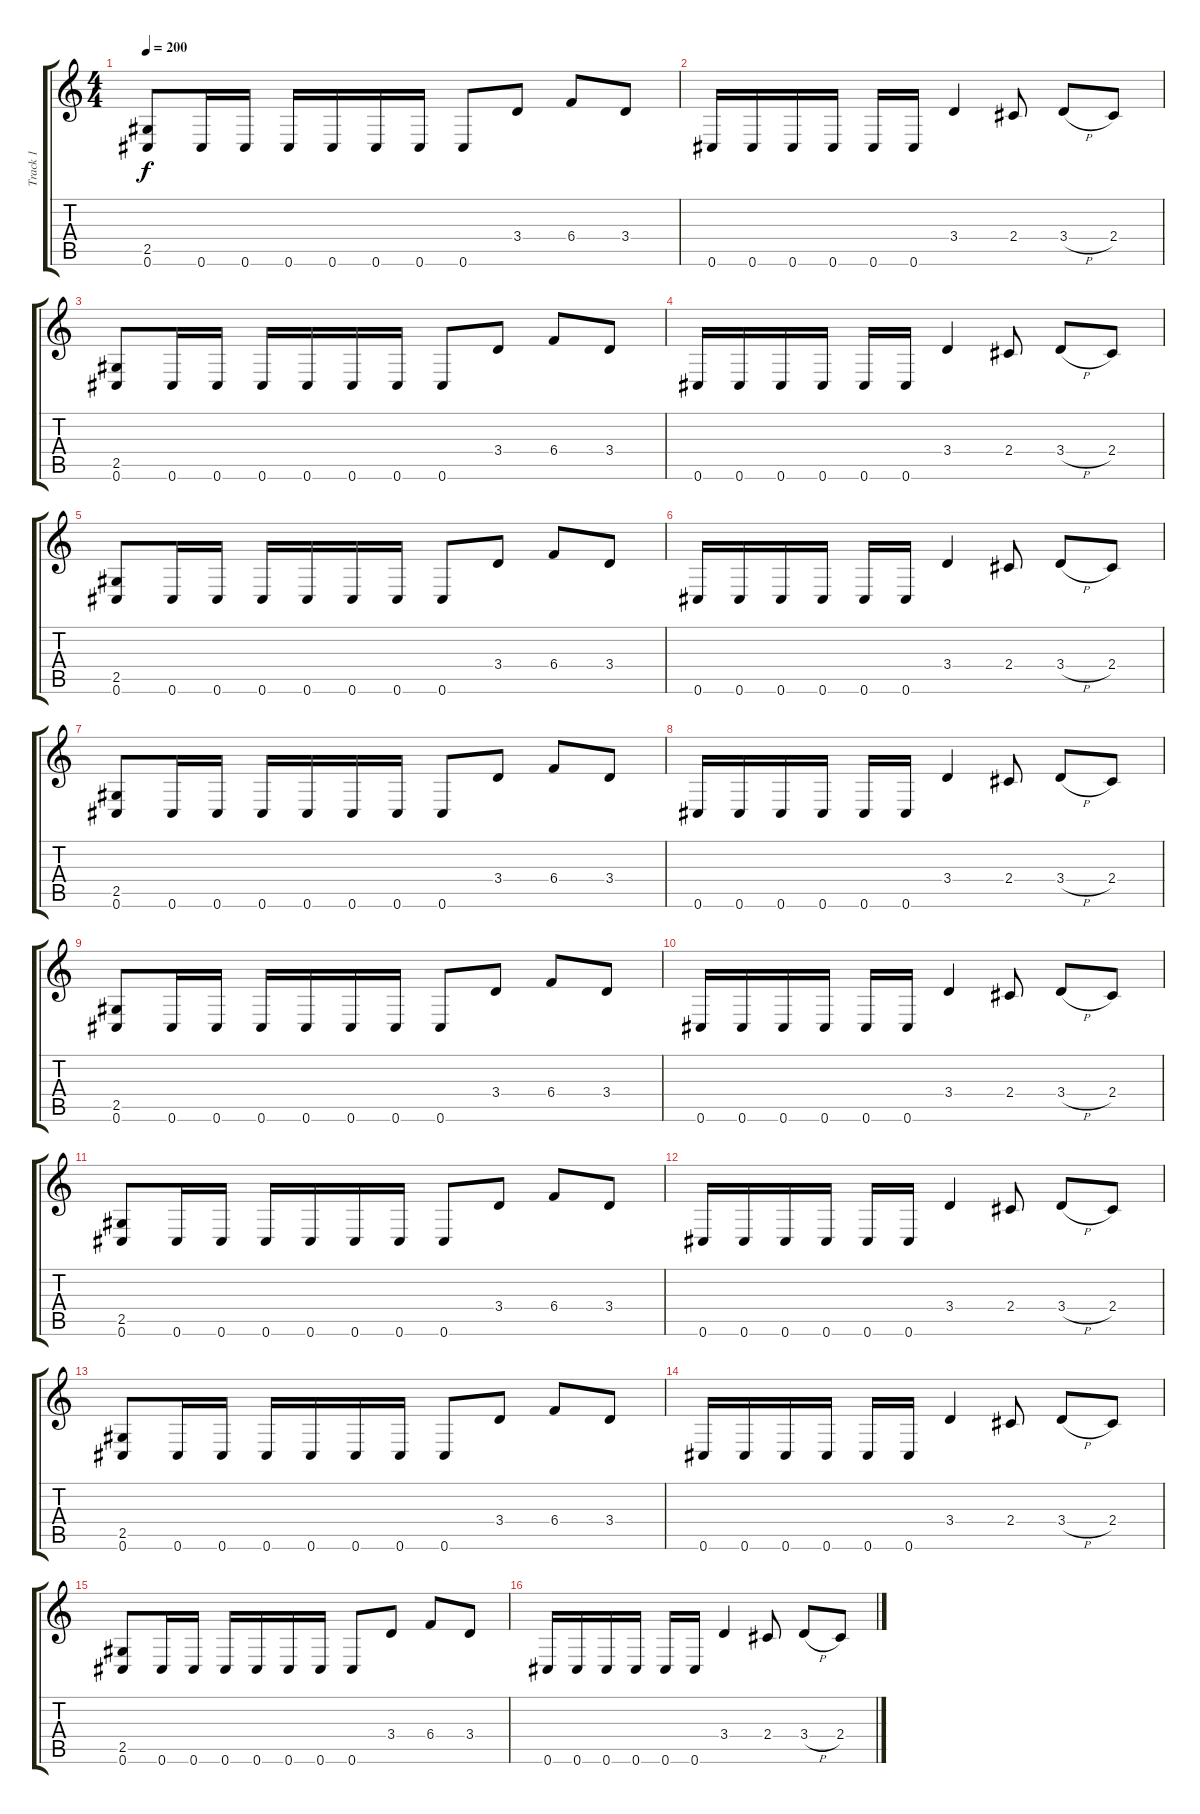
\track ("Track 1" "Track 1") {instrument distortionguitar}
\staff {score tabs}
\tuning (Db4 Ab3 E3 B2 Gb2 Db2) {hide}
\ts (4 4)
\tempo 200
\clef g2
\ks c
(2.5 0.6).8{dy f} 0.6.16 0.6.16 0.6.16 0.6.16 0.6.16 0.6.16 0.6.8 3.4.8 6.4.8 3.4.8 |
0.6.16 0.6.16 0.6.16 0.6.16 0.6.16 0.6.16 3.4.4 2.4.8 3.4{h}.8 2.4.8 |
(2.5 0.6).8 0.6.16 0.6.16 0.6.16 0.6.16 0.6.16 0.6.16 0.6.8 3.4.8 6.4.8 3.4.8 |
0.6.16 0.6.16 0.6.16 0.6.16 0.6.16 0.6.16 3.4.4 2.4.8 3.4{h}.8 2.4.8 |
(2.5 0.6).8 0.6.16 0.6.16 0.6.16 0.6.16 0.6.16 0.6.16 0.6.8 3.4.8 6.4.8 3.4.8 |
0.6.16 0.6.16 0.6.16 0.6.16 0.6.16 0.6.16 3.4.4 2.4.8 3.4{h}.8 2.4.8 |
(2.5 0.6).8 0.6.16 0.6.16 0.6.16 0.6.16 0.6.16 0.6.16 0.6.8 3.4.8 6.4.8 3.4.8 |
0.6.16 0.6.16 0.6.16 0.6.16 0.6.16 0.6.16 3.4.4 2.4.8 3.4{h}.8 2.4.8 |
(2.5 0.6).8 0.6.16 0.6.16 0.6.16 0.6.16 0.6.16 0.6.16 0.6.8 3.4.8 6.4.8 3.4.8 |
0.6.16 0.6.16 0.6.16 0.6.16 0.6.16 0.6.16 3.4.4 2.4.8 3.4{h}.8 2.4.8 |
(2.5 0.6).8 0.6.16 0.6.16 0.6.16 0.6.16 0.6.16 0.6.16 0.6.8 3.4.8 6.4.8 3.4.8 |
0.6.16 0.6.16 0.6.16 0.6.16 0.6.16 0.6.16 3.4.4 2.4.8 3.4{h}.8 2.4.8 |
(2.5 0.6).8 0.6.16 0.6.16 0.6.16 0.6.16 0.6.16 0.6.16 0.6.8 3.4.8 6.4.8 3.4.8 |
0.6.16 0.6.16 0.6.16 0.6.16 0.6.16 0.6.16 3.4.4 2.4.8 3.4{h}.8 2.4.8 |
(2.5 0.6).8 0.6.16 0.6.16 0.6.16 0.6.16 0.6.16 0.6.16 0.6.8 3.4.8 6.4.8 3.4.8 |
0.6.16 0.6.16 0.6.16 0.6.16 0.6.16 0.6.16 3.4.4 2.4.8 3.4{h}.8 2.4.8
